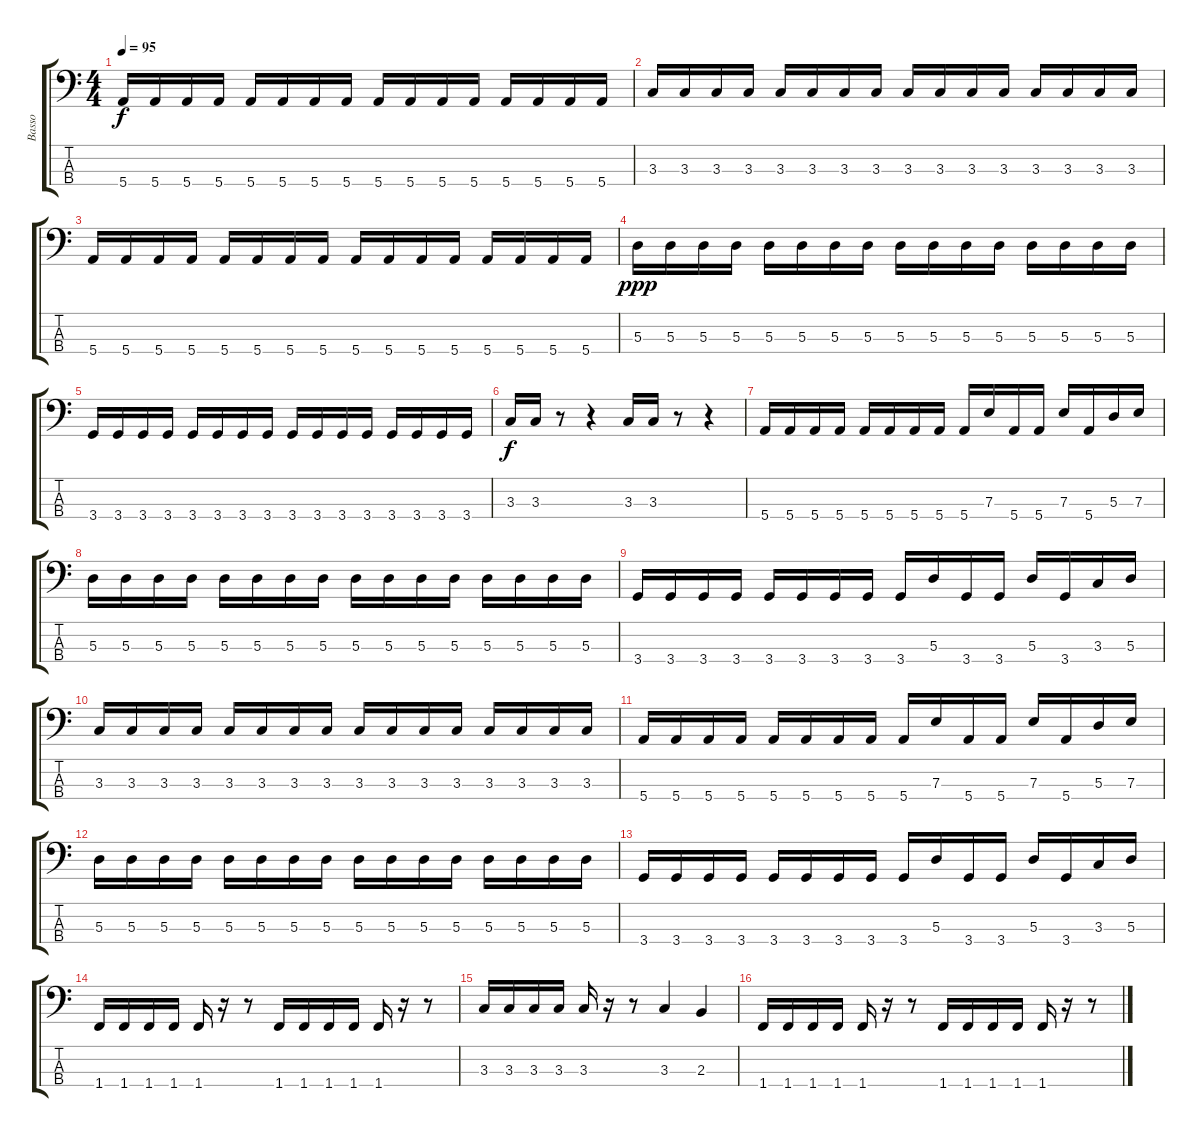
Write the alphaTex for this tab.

\track ("Basso" "Basso") {instrument electricbassfinger}
\staff {score tabs}
\tuning (G2 D2 A1 E1) {hide}
\ts (4 4)
\tempo 95
\clef f4
\ks c
5.4.16{dy f} 5.4.16 5.4.16 5.4.16 5.4.16 5.4.16 5.4.16 5.4.16 5.4.16 5.4.16 5.4.16 5.4.16 5.4.16 5.4.16 5.4.16 5.4.16 |
3.3.16 3.3.16 3.3.16 3.3.16 3.3.16 3.3.16 3.3.16 3.3.16 3.3.16 3.3.16 3.3.16 3.3.16 3.3.16 3.3.16 3.3.16 3.3.16 |
5.4.16 5.4.16 5.4.16 5.4.16 5.4.16 5.4.16 5.4.16 5.4.16 5.4.16 5.4.16 5.4.16 5.4.16 5.4.16 5.4.16 5.4.16 5.4.16 |
5.3.16{dy ppp} 5.3.16 5.3.16 5.3.16 5.3.16 5.3.16 5.3.16 5.3.16 5.3.16 5.3.16 5.3.16 5.3.16 5.3.16 5.3.16 5.3.16 5.3.16 |
3.4.16 3.4.16 3.4.16 3.4.16 3.4.16 3.4.16 3.4.16 3.4.16 3.4.16 3.4.16 3.4.16 3.4.16 3.4.16 3.4.16 3.4.16 3.4.16 |
3.3.16{dy f} 3.3.16 r.8 r.4 3.3.16 3.3.16 r.8 r.4 |
5.4.16 5.4.16 5.4.16 5.4.16 5.4.16 5.4.16 5.4.16 5.4.16 5.4.16 7.3.16 5.4.16 5.4.16 7.3.16 5.4.16 5.3.16 7.3.16 |
5.3.16 5.3.16 5.3.16 5.3.16 5.3.16 5.3.16 5.3.16 5.3.16 5.3.16 5.3.16 5.3.16 5.3.16 5.3.16 5.3.16 5.3.16 5.3.16 |
3.4.16 3.4.16 3.4.16 3.4.16 3.4.16 3.4.16 3.4.16 3.4.16 3.4.16 5.3.16 3.4.16 3.4.16 5.3.16 3.4.16 3.3.16 5.3.16 |
3.3.16 3.3.16 3.3.16 3.3.16 3.3.16 3.3.16 3.3.16 3.3.16 3.3.16 3.3.16 3.3.16 3.3.16 3.3.16 3.3.16 3.3.16 3.3.16 |
5.4.16 5.4.16 5.4.16 5.4.16 5.4.16 5.4.16 5.4.16 5.4.16 5.4.16 7.3.16 5.4.16 5.4.16 7.3.16 5.4.16 5.3.16 7.3.16 |
5.3.16 5.3.16 5.3.16 5.3.16 5.3.16 5.3.16 5.3.16 5.3.16 5.3.16 5.3.16 5.3.16 5.3.16 5.3.16 5.3.16 5.3.16 5.3.16 |
3.4.16 3.4.16 3.4.16 3.4.16 3.4.16 3.4.16 3.4.16 3.4.16 3.4.16 5.3.16 3.4.16 3.4.16 5.3.16 3.4.16 3.3.16 5.3.16 |
1.4.16 1.4.16 1.4.16 1.4.16 1.4.16 r.16 r.8 1.4.16 1.4.16 1.4.16 1.4.16 1.4.16 r.16 r.8 |
3.3.16 3.3.16 3.3.16 3.3.16 3.3.16 r.16 r.8 3.3.4 2.3.4 |
1.4.16 1.4.16 1.4.16 1.4.16 1.4.16 r.16 r.8 1.4.16 1.4.16 1.4.16 1.4.16 1.4.16 r.16 r.8
